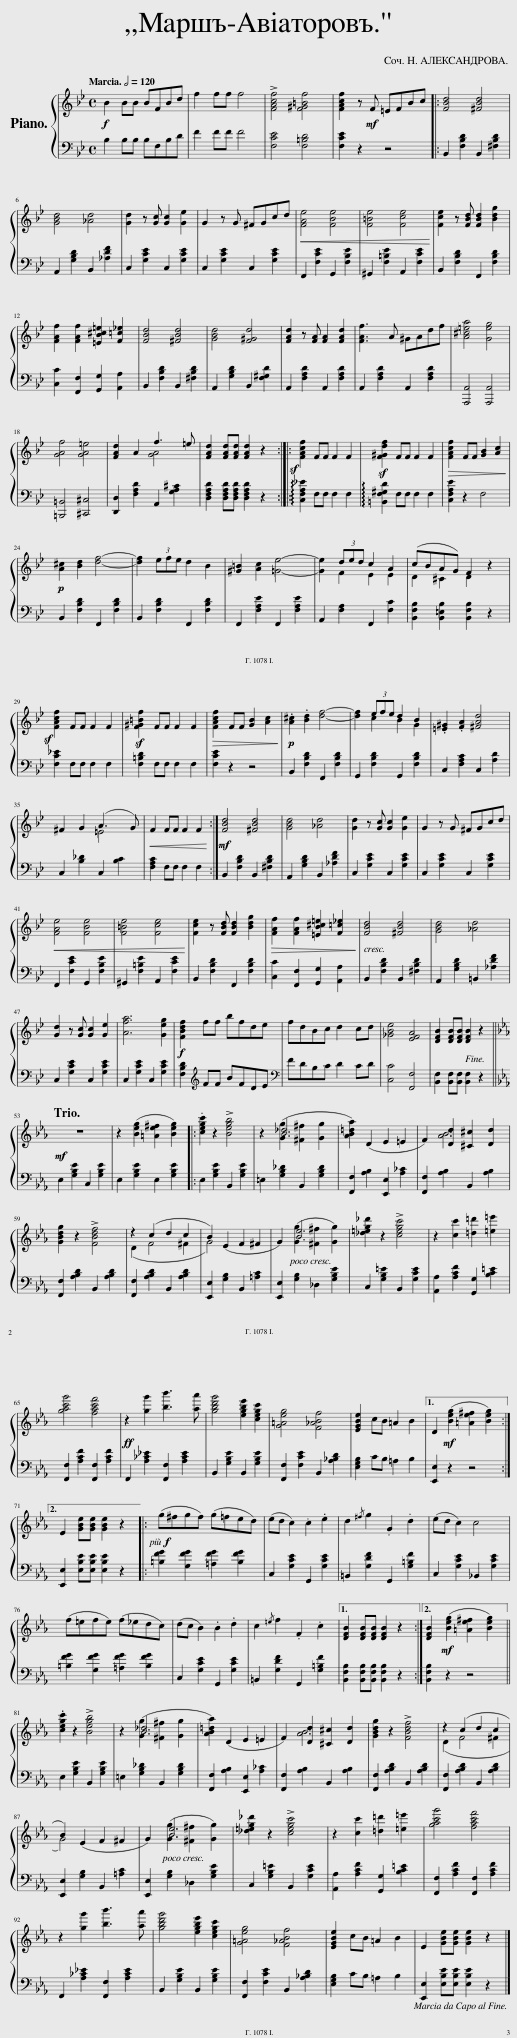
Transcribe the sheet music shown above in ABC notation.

X:1
%%score { ( 1 3 ) | 2 }
L:1/8
Q:1/2=120
M:4/4
I:linebreak $
K:Bb
V:1 treble
V:3 treble
V:2 bass
V:1
!f! B2 BB BFBd | f2 ff f4 | !>![FAcf]4 [F^G=Bf]4 | [FAcf]2 z!mf! F =EFBc |: [FBd]4 [^FBd]4 |$ %5
 [GBd]4 [_Ad]4 | [Gd]2 z [Gc] [Gc]2 [Ge]2 | G2 z G ^FGcd |!<(! [FAe]4 [FBe]4 | [F=Be]4 [Fce]4!<)! | %10
 [Fce]2 z [FBd] [FBd]2 [Bdg]2 |$ [FAf]2 [FAf]2 [=EB^c=e]2 [F=c_e]2 | [FBd]4 [^FBd]4 | [GBd]4 [F^Gd]4 | [FAd]2 z [FA] [FA]2 [FAd]2 | %15
 [FAf]3 A ^GAdf | [A^c=ea]4 [Geg]4 |$ [GAf]4 [GA=e]4 | [FAd]2 A2 f3 =e | [FAd]2 [FAd][FAd] [FAd]2 z2 :: %20
 [FAcf]2 FF F2 F2 | [F^Gdf]2 FF F2 F2 |!>(! [FAcf]2 FF [GB]2 [Ac]2!>)! |$!p! [A^c]2 [Bd]2 [df]4- | [df]2 (3efe d2 B2 | %25
 [^G=B]2 [Ac]2 [=Ge]4- | [Ge]2 (3ded c2 A2 | (cBAG) F2 z2 |$ [FAcf]2 FF F2 F2 | [F^G=Bf]2 FF F2 F2 | %30
!>(! [FAcf]2 FF [GB]2 [Ac]2!>)! |!p! .[A^c]2 .[Bd]2 [df]4- | [df]2 (3efe d2 B2 | .[=E^G]2 .[FA]2 [^FAd]4 |$ ^F2 G2 (A3 G) | %35
!<(! F2 FF F2 F2!<)! :|!mf! [FBd]4 [^FBd]4 | [GBd]4 [_Ad]4 | [Gd]2 z [Gc] [Gc]2 [Ge]2 | G2 z G ^FGcd |$ %40
!<(! [FAe]4 [FBe]4 | [F=Be]4 [Fce]4!<)! | [Fce]2 z [FBd] [FBd]2 [Bdg]2 |!>(! [FAf]2 [FAf]2 [=EB^c=e]2 [F=c_e]2!>)! | [FBd]4 [^FBd]4 | %45
 [GBd]4 [_Ad]4 |$ [Gd]2 z [Gc] [Gc]2 [Ge]2 | [Afa]6 [Geg]2 |!f! [FBdf]2 ff bfde | fdBc d2 cd | %50
 [_GBe]4 [EFA]4 | [DFB]2 [DFB][DFB] [DFB]2 z2!fine! ||$[K:Eb]!mf! z8 | z2 ([Beg]2 [=Ae^f]2 [Beg]2) |: .[cegc']2 z2 !>![Begb]4 | %55
 z2 ([Gg]2 [^F^f]2 [Gg]2 | [AB=da]2) (D2 E2 =E2 | F2) [Dd]2 [^C^c]2 [Dd]2 |$ [GBdg]2 z2 !>![FBdf]4 | z2 (c2 d2 c2 | %60
 B2) (E2 F2 ^F2 | G2) ([Gg]2 [^F^f]2 [Gg]2) | [_d=eg_d']2 z2 !>![cegc']4 | z2 [cc']2 [=d=d']2 [=e=e']2 |$ [gac'g']4 [fac'f']4 | %65
!ff! z2 [gg']2 [bb']3 [aa'] | [gbd'g']4 [egbe']2 [cegc']2 | [G=Aeg]4 [F_ABf]4 | [EGBe]2 cB =A2 B2 |1 D2!mf! ([Beg]2 [=Ae^f]2 [Beg]2) :|2$ %70
 E2 [GBe][GBe] [GBe]2 z2 |:!f! (g^fgf) (g=fed) | (ed c2) .c2 .e2 | d2{/^f} g2 .G2 .d2 | (ed c2) c4 |$ %75
 (f=efe) (f_edc) | (dc B2) .B2 .d2 | c2{/=e} f2 .F2 .c2 |1 [DFB]2 [DFB][DFB] [DFB]2 z2 :|2 [DFB]2!mf! ([Beg]2 [=Ae^f]2 [Beg]2) ||$ %80
 .[cegc']2 z2 !>![Begb]4 | z2 ([Gg]2 [^F^f]2 [Gg]2 | [AB=da]2) (D2 E2 =E2 | F2) [Dd]2 [^C^c]2 [Dd]2 | [GBdg]2 z2 !>![FBdf]4 | %85
 z2 (c2 d2 c2 |$ B2) (E2 F2 ^F2 | G2) ([Gg]2 [^F^f]2 [Gg]2) | [_d=eg_d']2 z2 !>![cegc']4 | z2 [cc']2 [=d=d']2 [=e=e']2 | %90
 [gac'g']4 [fac'f']4 |$ z2 [gg']2 [bb']3 [aa'] | [gbd'g']4 [egbe']2 [cegc']2 | [G=Aeg]4 [F_ABf]4 | [EGBe]2 cB =A2 B2 | %95
 E2 [GBe][GBe] [GBe]2 z2!D.C.! |] %96
V:2
 B,2 B,B, B,F,B,D | F2 FF F4 | [F,CE]4 [F,=B,D]4 | [F,CE]2 z2 z4 |: B,,2 [F,B,D]2 B,,2 [^F,B,D]2 |$ %5
 A,,2 [G,B,D]2 B,,2 [_A,DF]2 | C,2 [G,CE]2 C,2 [G,CE]2 | C,2 [G,CE]2 C,2 [G,CE]2 | F,,2 [F,CE]2 G,,2 [F,B,E]2 | ^G,,2 [F,=B,E]2 A,,2 [F,CE]2 | %10
 B,,2 [F,B,D]2 F,,2 [F,B,D]2 |$ [C,C]2 [F,,F,]2 [G,,G,]2 [A,,A,]2 | B,,2 [F,B,D]2 B,,2 [^F,B,D]2 | A,,2 [G,B,D]2 B,,2 [F,^G,D]2 | A,,2 [F,A,D]2 A,,2 [F,A,D]2 | %15
 A,,2 [F,A,D]2 A,,2 [F,A,D]2 | [A,,,A,,]4 [A,,,A,,]4 |$ [=B,,,=B,,]4 [^C,,^C,]4 | [D,,D,]2 [F,A,D]2 A,,2 [G,A,^C]2 | [D,F,A,D]2 [D,F,A,D][D,F,A,D] [D,F,A,D]2 z2 :: %20
 !arpeggio![C,F,A,_E]2 F,F, F,2 F,2 | !arpeggio![=B,,F,^G,D]2 F,F, F,2 F,2 | [C,F,A,E]2 z2 F,4 |$ B,,2 [F,B,D]2 F,,2 [F,B,D]2 | B,,2 [F,B,D]2 F,,2 [F,B,D]2 | %25
 F,,2 [F,A,E]2 F,,2 [F,A,E]2 | A,,2 [F,A,]2 F,,2 [F,C]2 | [B,,F,B,]2 [B,,=E,B,]2 [B,,F,B,]2 z2 |$ [F,C_E]2 F,F, F,2 F,2 | [F,=B,D]2 F,F, F,2 F,2 | %30
 [F,CE]2 z2 z4 | B,,2 [F,B,D]2 F,,2 [F,B,D]2 | G,,2 [F,B,D]2 G,,2 [F,B,D]2 | C,2 [F,A,C]2 C,2 [A,D]2 |$ C,2 [B,_D]2 C,2 [B,C]2 | %35
 [F,A,C]2 F,F, F,2 F,2 :| B,,2 [F,B,D]2 B,,2 [^F,B,D]2 | A,,2 [G,B,D]2 B,,2 [_A,DF]2 | C,2 [G,CE]2 C,2 [G,CE]2 | C,2 [G,CE]2 C,2 [G,CE]2 |$ %40
 F,,2 [F,CE]2 G,,2 [F,B,E]2 | ^G,,2 [F,=B,E]2 A,,2 [F,CE]2 | B,,2 [F,B,D]2 F,,2 [F,B,D]2 | [C,C]2 [F,,F,]2 [G,,G,]2 [A,,A,]2 | B,,2 [F,B,D]2 B,,2 [^F,B,D]2 | %45
 A,,2 [G,B,D]2 =B,,2 [_A,DF]2 |$ C,2 [G,CE]2 C,2 [G,CE]2 | C,2 [G,CE]2 C,2 [G,CE]2 | [F,B,D]2[K:treble] FF BFDE |[K:bass] FDB,C D2 CD | %50
 [C,C]4 [F,,F,]4 | [B,,F,]2 [B,,F,][B,,F,] [B,,F,]2 z2 ||$[K:Eb] E,2 [G,B,E]2 C,2 [G,B,E]2 | E,2 [G,B,E]2 E,2 [G,B,E]2 |: E,2 [G,B,E]2 B,,2 [G,B,E]2 | %55
 =E,2 [G,B,_D]2 B,,2 [G,B,D]2 | [F,,F,]2 [A,B,]2 [E,,E,]2 [A,_C]2 | [F,,F,]2 [A,B,]2 B,,2 [A,B,]2 |$ [F,,F,]2 [A,B,D]2 B,,2 [A,B,D]2 | [F,,F,]2 [A,B,D]2 B,,2 [A,B,D]2 | %60
 [E,,E,]2 [G,B,]2 B,,2 [=A,C]2 | [E,,E,]2 [G,B,]2 _D,2 [G,B,E]2 | C,2 [G,B,=E]2 B,,2 [G,CE]2 | [A,,A,]2 [A,CF]2 [G,,G,]2 [B,C=E]2 |$ [F,,F,]2 [A,CF]2 [F,,F,]2 [A,CF]2 | %65
 F,,2 [A,_C_E]2 [F,,F,]2 [A,CE]2 | B,,2 [G,B,E]2 B,,2 [G,B,E]2 | [F,,F,]2 [F,CE]2 B,,2 [A,_B,D]2 | [E,G,B,]2 CB, =A,2 B,2 |1 [E,,E,]2 z2 z4 :|2$ %70
 [E,,E,]2 [E,B,E][E,B,E] [E,B,E]2 z2 |: [=B,FG]2 [G,FG]2 [=A,FG]2 [B,FG]2 | C,2 [G,CE]2 G,,2 [G,CE]2 | =B,,2 [G,DF]2 G,,2 [G,=B,F]2 | C,2 [G,CE]2 _B,,2 [G,CE]2 |$ %75
 [=B,FG]2 [G,FG]2 [=A,FG]2 [B,FG]2 | C,2 [G,CE]2 G,,2 [G,CE]2 | =B,,2 [G,DF]2 G,,2 [G,=B,F]2 |1 [B,,F,B,]2 [B,,F,B,][B,,F,B,] [B,,F,B,]2 z2 :|2 [B,,F,B,]2 z2 z4 ||$ %80
 E,2 [G,B,E]2 B,,2 [G,B,E]2 | =E,2 [G,B,_D]2 B,,2 [G,B,D]2 | [F,,F,]2 [A,B,]2 [E,,E,]2 [A,_C]2 | [F,,F,]2 [A,B,]2 B,,2 [A,B,]2 | [F,,F,]2 [A,B,D]2 B,,2 [A,B,D]2 | %85
 [F,,F,]2 [A,B,D]2 B,,2 [A,B,D]2 |$ [E,,E,]2 [G,B,]2 B,,2 [=A,C]2 | [E,,E,]2 [G,B,]2 _D,2 [G,B,E]2 | C,2 [G,B,=E]2 B,,2 [G,CE]2 | [A,,A,]2 [A,CF]2 [G,,G,]2 [B,C=E]2 | %90
 [F,,F,]2 [A,CF]2 [F,,F,]2 [A,CF]2 |$ F,,2 [A,_C_E]2 [F,,F,]2 [A,CE]2 | B,,2 [G,B,E]2 B,,2 [G,B,E]2 | [F,,F,]2 [F,CE]2 B,,2 [A,_B,D]2 | [E,G,B,]2 CB, =A,2 B,2 | %95
 [E,,E,]2 [E,B,E][E,B,E] [E,B,E]2 z2 |] %96
V:3
 x8 | x8 | x8 | x8 |: x8 |$ %5
 x8 | x8 | x8 | x8 | x8 | %10
 x8 |$ x8 | x8 | x8 | x8 | %15
 x8 | x8 |$ x8 | x4 [GA]4 | x8 :: %20
 x8 | x8 | x8 |$ x8 | x8 | %25
 x8 | x2 F2 E2 E2 | D2 ^C2 D2 x2 |$ x8 | x8 | %30
 x8 | x8 | x2 c2 B2 G2 | x8 |$ x4 =E4 | %35
 x8 :| x8 | x8 | x8 | x8 |$ %40
 x8 | x8 | x8 | x8 | x8 | %45
 x8 |$ x8 | x8 | x8 | x8 | %50
 x8 | x8 ||$[K:Eb] x8 | x8 |: x8 | %55
 x2 [B_d]6 | x8 | x2 [AB]6 |$ x8 | (D2 F4 ^F2 | %60
 G4) x4 | x2 [Be]6 | x8 | x8 |$ x8 | %65
 x8 | x8 | x8 | x8 |1 x8 :|2$ %70
 x8 |: x8 | x8 | x8 | x8 |$ %75
 x8 | x8 | x8 |1 x8 :|2 x8 ||$ %80
 x8 | x2 [B_d]6 | x8 | x2 [AB]6 | x8 | %85
 (D2 F4 ^F2 |$ G4) x4 | x2 [Be]6 | x8 | x8 | %90
 x8 |$ x8 | x8 | x8 | x8 | %95
 x8 |] %96
